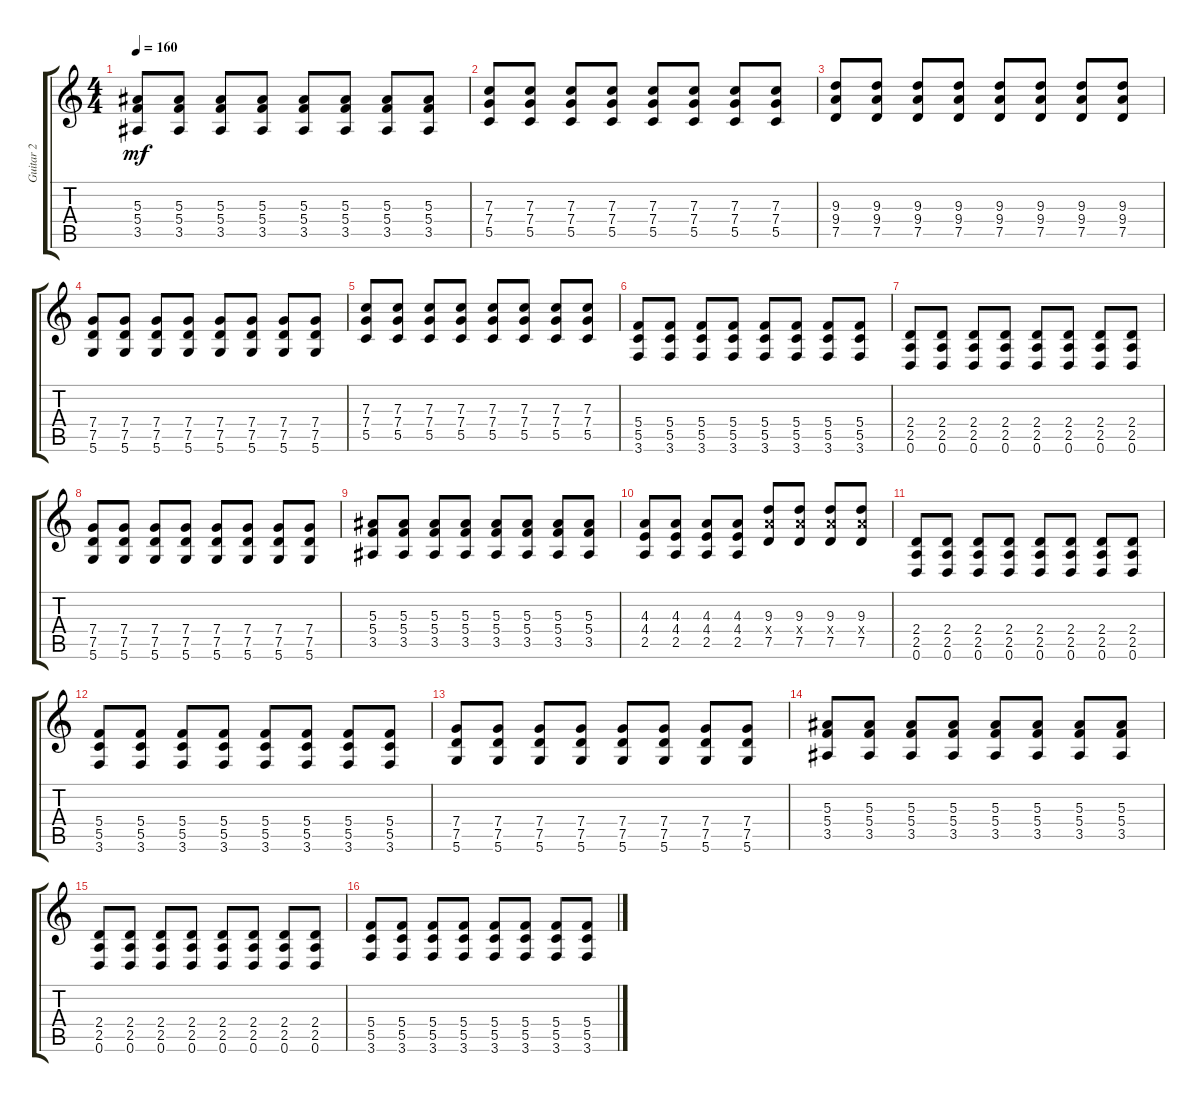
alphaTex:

\track ("Guitar 2" "Guitar 2") {instrument distortionguitar}
\staff {score tabs}
\tuning (D4 A3 F3 C3 G2 D2) {hide}
\ts (4 4)
\tempo 160
\clef g2
\ks c
(5.3 5.4 3.5).8{dy mf} (5.3 5.4 3.5).8 (5.3 5.4 3.5).8 (5.3 5.4 3.5).8 (5.3 5.4 3.5).8 (5.3 5.4 3.5).8 (5.3 5.4 3.5).8 (5.3 5.4 3.5).8 |
(7.3 7.4 5.5).8 (7.3 7.4 5.5).8 (7.3 7.4 5.5).8 (7.3 7.4 5.5).8 (7.3 7.4 5.5).8 (7.3 7.4 5.5).8 (7.3 7.4 5.5).8 (7.3 7.4 5.5).8 |
(9.3 9.4 7.5).8 (9.3 9.4 7.5).8 (9.3 9.4 7.5).8 (9.3 9.4 7.5).8 (9.3 9.4 7.5).8 (9.3 9.4 7.5).8 (9.3 9.4 7.5).8 (9.3 9.4 7.5).8 |
(7.4 7.5 5.6).8 (7.4 7.5 5.6).8 (7.4 7.5 5.6).8 (7.4 7.5 5.6).8 (7.4 7.5 5.6).8 (7.4 7.5 5.6).8 (7.4 7.5 5.6).8 (7.4 7.5 5.6).8 |
(7.3 7.4 5.5).8 (7.3 7.4 5.5).8 (7.3 7.4 5.5).8 (7.3 7.4 5.5).8 (7.3 7.4 5.5).8 (7.3 7.4 5.5).8 (7.3 7.4 5.5).8 (7.3 7.4 5.5).8 |
(5.4 5.5 3.6).8 (5.4 5.5 3.6).8 (5.4 5.5 3.6).8 (5.4 5.5 3.6).8 (5.4 5.5 3.6).8 (5.4 5.5 3.6).8 (5.4 5.5 3.6).8 (5.4 5.5 3.6).8 |
(2.4 2.5 0.6).8 (2.4 2.5 0.6).8 (2.4 2.5 0.6).8 (2.4 2.5 0.6).8 (2.4 2.5 0.6).8 (2.4 2.5 0.6).8 (2.4 2.5 0.6).8 (2.4 2.5 0.6).8 |
(7.4 7.5 5.6).8 (7.4 7.5 5.6).8 (7.4 7.5 5.6).8 (7.4 7.5 5.6).8 (7.4 7.5 5.6).8 (7.4 7.5 5.6).8 (7.4 7.5 5.6).8 (7.4 7.5 5.6).8 |
(5.3 5.4 3.5).8 (5.3 5.4 3.5).8 (5.3 5.4 3.5).8 (5.3 5.4 3.5).8 (5.3 5.4 3.5).8 (5.3 5.4 3.5).8 (5.3 5.4 3.5).8 (5.3 5.4 3.5).8 |
(4.3 4.4 2.5).8 (4.3 4.4 2.5).8 (4.3 4.4 2.5).8 (4.3 4.4 2.5).8 (9.3 9.4{x} 7.5).8 (9.3 9.4{x} 7.5).8 (9.3 9.4{x} 7.5).8 (9.3 9.4{x} 7.5).8 |
(2.4 2.5 0.6).8 (2.4 2.5 0.6).8 (2.4 2.5 0.6).8 (2.4 2.5 0.6).8 (2.4 2.5 0.6).8 (2.4 2.5 0.6).8 (2.4 2.5 0.6).8 (2.4 2.5 0.6).8 |
(5.4 5.5 3.6).8 (5.4 5.5 3.6).8 (5.4 5.5 3.6).8 (5.4 5.5 3.6).8 (5.4 5.5 3.6).8 (5.4 5.5 3.6).8 (5.4 5.5 3.6).8 (5.4 5.5 3.6).8 |
(7.4 7.5 5.6).8 (7.4 7.5 5.6).8 (7.4 7.5 5.6).8 (7.4 7.5 5.6).8 (7.4 7.5 5.6).8 (7.4 7.5 5.6).8 (7.4 7.5 5.6).8 (7.4 7.5 5.6).8 |
(5.3 5.4 3.5).8 (5.3 5.4 3.5).8 (5.3 5.4 3.5).8 (5.3 5.4 3.5).8 (5.3 5.4 3.5).8 (5.3 5.4 3.5).8 (5.3 5.4 3.5).8 (5.3 5.4 3.5).8 |
(2.4 2.5 0.6).8 (2.4 2.5 0.6).8 (2.4 2.5 0.6).8 (2.4 2.5 0.6).8 (2.4 2.5 0.6).8 (2.4 2.5 0.6).8 (2.4 2.5 0.6).8 (2.4 2.5 0.6).8 |
(5.4 5.5 3.6).8 (5.4 5.5 3.6).8 (5.4 5.5 3.6).8 (5.4 5.5 3.6).8 (5.4 5.5 3.6).8 (5.4 5.5 3.6).8 (5.4 5.5 3.6).8 (5.4 5.5 3.6).8
